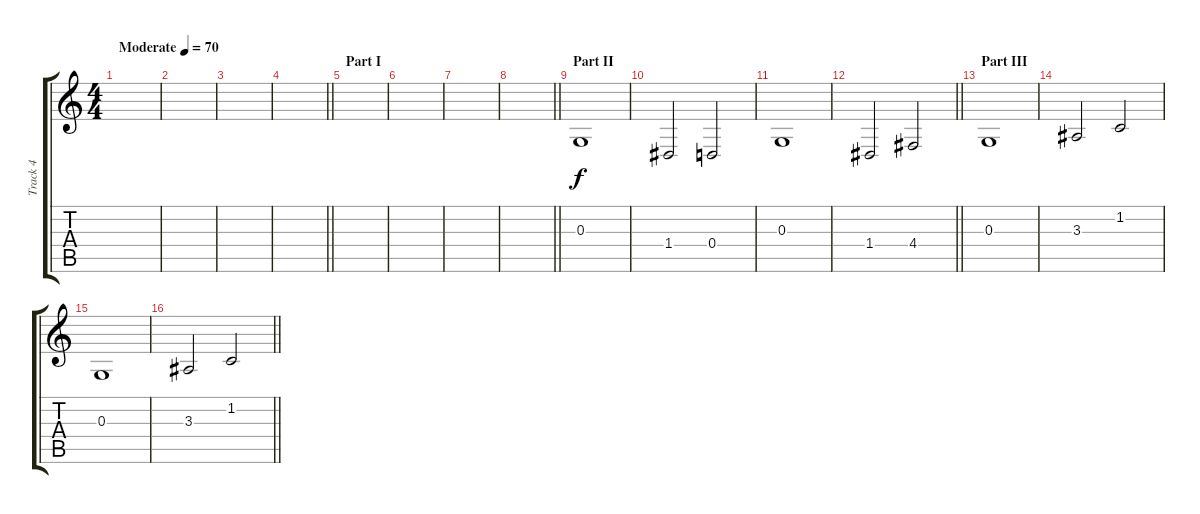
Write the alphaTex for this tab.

\track ("Track 4" "Track 4") {instrument cello}
\staff {score tabs}
\tuning (E4 B3 G3 D3 A2 E2) {hide}
\ts (4 4)
\tempo (70 "Moderate")
\clef g2
\ks c
|
|
|
\barLineRight lightlight
|
\section ("" "Part I")
|
|
|
\barLineRight lightlight
|
\section ("" "Part II")
0.3.1 |
1.4.2 0.4.2 |
0.3.1 |
\barLineRight lightlight
1.4.2 4.4.2 |
\section ("" "Part III")
0.3.1 |
3.3.2 1.2.2 |
0.3.1 |
\barLineRight lightlight
3.3.2 1.2.2
